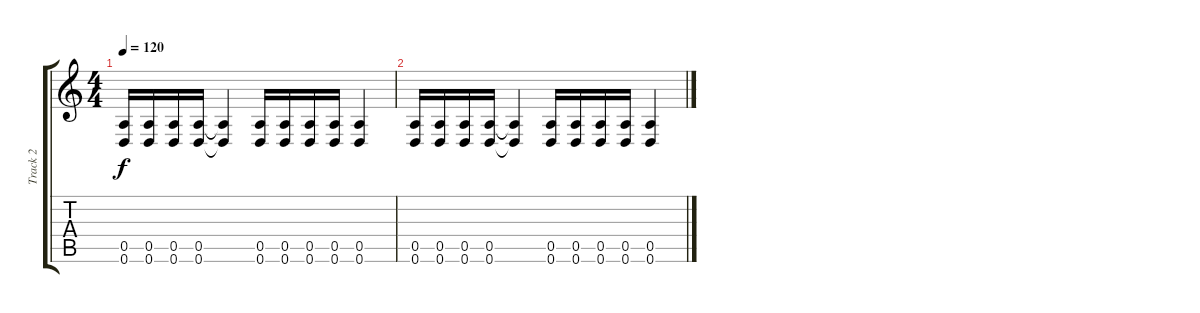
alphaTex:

\track ("Track 2" "Track 2") {instrument distortionguitar}
\staff {score tabs}
\tuning (E4 B3 G3 D3 A2 D2) {hide}
\ts (4 4)
\tempo 120
\clef g2
\ks c
(0.5 0.6).16{dy f} (0.5 0.6).16 (0.5 0.6).16 (0.5 0.6).16 (0.5{t} 0.6{t}).4 (0.5 0.6).16 (0.5 0.6).16 (0.5 0.6).16 (0.5 0.6).16 (0.5 0.6).4 |
(0.5 0.6).16 (0.5 0.6).16 (0.5 0.6).16 (0.5 0.6).16 (0.5{t} 0.6{t}).4 (0.5 0.6).16 (0.5 0.6).16 (0.5 0.6).16 (0.5 0.6).16 (0.5 0.6).4
